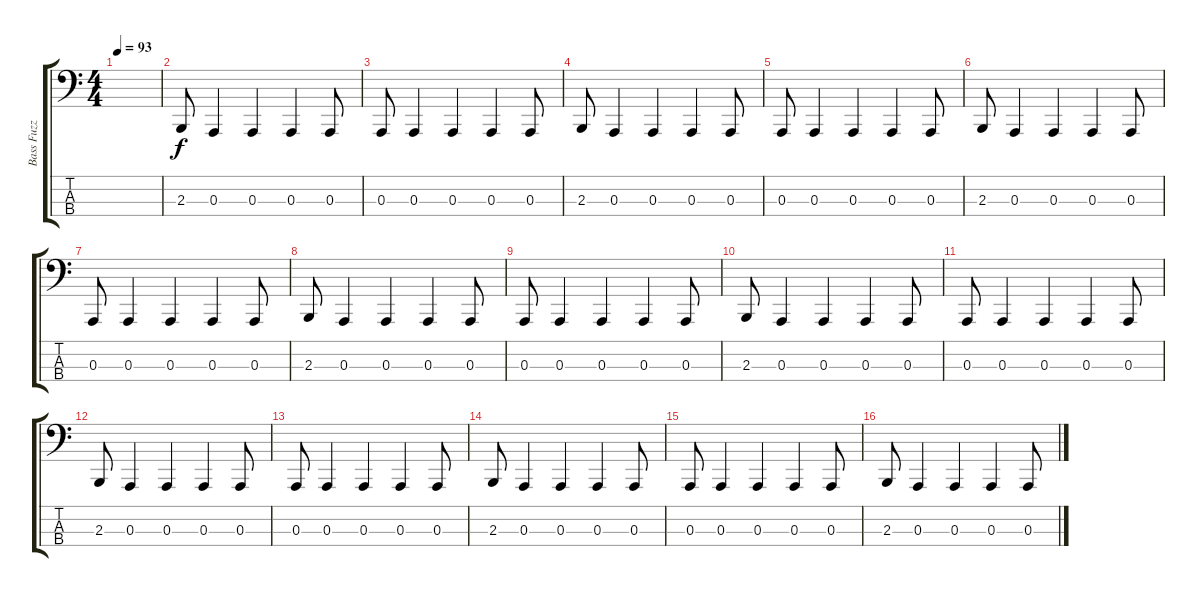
\track ("Bass Fuzz" "Bass Fuzz") {instrument lead2sawtooth}
\staff {score tabs}
\tuning (G2 D2 A1 E1) {hide}
\ts (4 4)
\tempo 93
\clef f4
\ks c
|
2.3.8 0.3.4 0.3.4 0.3.4 0.3.8 |
0.3.8 0.3.4 0.3.4 0.3.4 0.3.8 |
2.3.8 0.3.4 0.3.4 0.3.4 0.3.8 |
0.3.8 0.3.4 0.3.4 0.3.4 0.3.8 |
2.3.8 0.3.4 0.3.4 0.3.4 0.3.8 |
0.3.8 0.3.4 0.3.4 0.3.4 0.3.8 |
2.3.8 0.3.4 0.3.4 0.3.4 0.3.8 |
0.3.8 0.3.4 0.3.4 0.3.4 0.3.8 |
2.3.8 0.3.4 0.3.4 0.3.4 0.3.8 |
0.3.8 0.3.4 0.3.4 0.3.4 0.3.8 |
2.3.8 0.3.4 0.3.4 0.3.4 0.3.8 |
0.3.8 0.3.4 0.3.4 0.3.4 0.3.8 |
2.3.8 0.3.4 0.3.4 0.3.4 0.3.8 |
0.3.8 0.3.4 0.3.4 0.3.4 0.3.8 |
2.3.8 0.3.4 0.3.4 0.3.4 0.3.8
